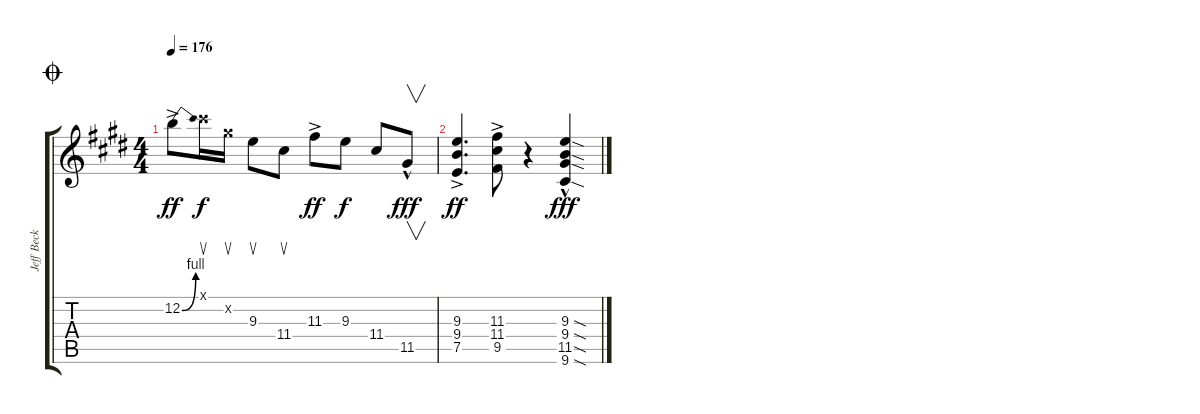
\track ("Jeff Beck Lead Guitar" "Jeff Beck ") {instrument overdrivenguitar}
\staff {score tabs}
\tuning (E4 B3 G3 D3 A2 E2) {hide}
\ts (4 4)
\jump coda
\tempo 176
\clef g2
\ks e
12.2{be (bend 0 0 60 4) ac}.8{dy ff} 9.1{x}.16{su dy f} 9.2{x}.16{su} 9.3.8{su} 11.4.8{su} 11.3{ac}.8{dy ff} 9.3.8{dy f} 11.4.8 11.5{hac}.8{v dy fff} |
(9.3{ac} 9.4{ac} 7.5{ac}).4{d dy ff} (11.3{ac} 11.4{ac} 9.5{ac}).8 r.4 (9.3{sod hac} 9.4{sod hac} 11.5{sod hac} 9.6{sod hac}).4{dy fff}
